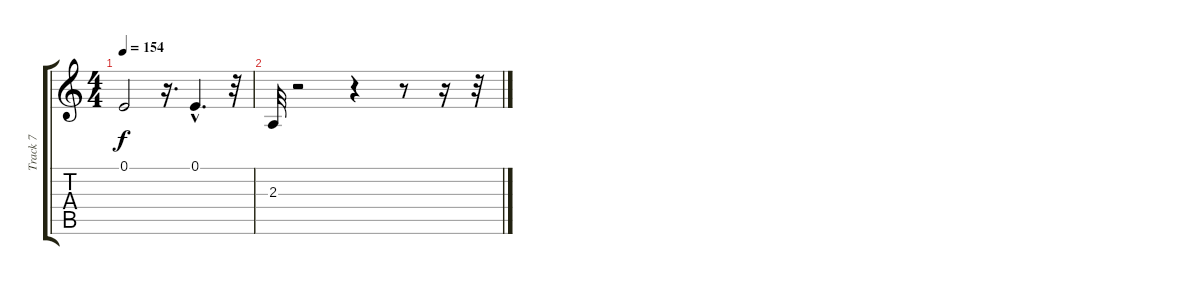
\track ("Track 7" "Track 7") {instrument trombone}
\staff {score tabs}
\tuning (E4 B3 G3 D3 A2 E2) {hide}
\ts (4 4)
\tempo 154
\clef g2
\ks c
0.1{t}.2{dy f} r.16{d} 0.1{hac}.4{d} r.32 |
2.3.32 r.2 r.4 r.8 r.16 r.32
